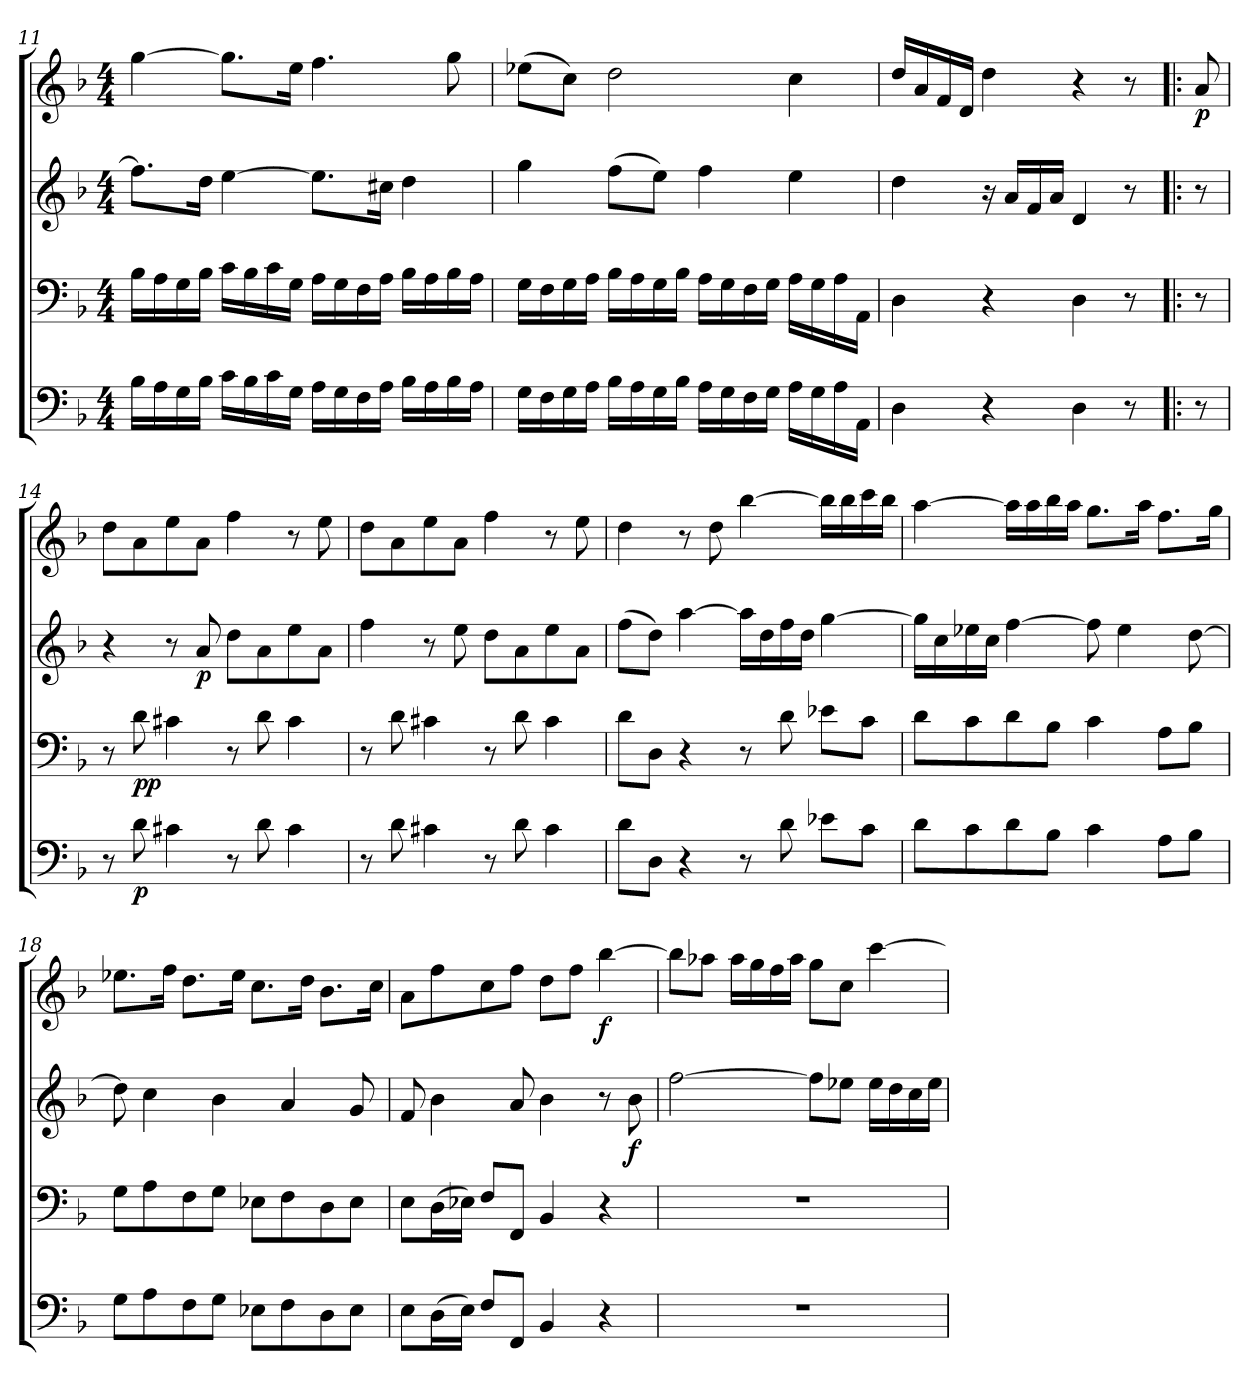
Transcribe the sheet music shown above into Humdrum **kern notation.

**kern	**dynam	**kern	**dynam	**kern	**dynam	**kern	**dynam
*part4	*part4	*part3	*part3	*part2	*part2	*part1	*part1
*staff4	*staff4	*staff3	*staff3	*staff2	*staff2	*staff1	*staff1
*clefF4	*	*clefF4	*	*clefG2	*	*clefG2	*
*k[b-]	*	*k[b-]	*	*k[b-]	*	*k[b-]	*
*M4/4	*	*M4/4	*	*M4/4	*	*M4/4	*
=11	=11	=11	=11	=11	=11	=11	=11
16B-\LL	.	16B-\LL	.	8.ff\L]	.	[4gg\	.
16A\	.	16A\	.	.	.	.	.
16G\	.	16G\	.	.	.	.	.
16B-\JJ	.	16B-\JJ	.	16dd\Jk	.	.	.
16c\LL	.	16c\LL	.	[4ee\	.	8.gg\L]	.
16B-\	.	16B-\	.	.	.	.	.
16c\	.	16c\	.	.	.	.	.
16G\JJ	.	16G\JJ	.	.	.	16ee\Jk	.
16A\LL	.	16A\LL	.	8.ee\L]	.	4.ff\	.
16G\	.	16G\	.	.	.	.	.
16F\	.	16F\	.	.	.	.	.
16A\JJ	.	16A\JJ	.	16cc#X\Jk	.	.	.
16B-\LL	.	16B-\LL	.	4dd\	.	.	.
16A\	.	16A\	.	.	.	.	.
16B-\	.	16B-\	.	.	.	8gg\	.
16A\JJ	.	16A\JJ	.	.	.	.	.
=12	=12	=12	=12	=12	=12	=12	=12
16G\LL	.	16G\LL	.	4gg\	.	(8ee-X\L	.
16F\	.	16F\	.	.	.	.	.
16G\	.	16G\	.	.	.	8cc\J)	.
16A\JJ	.	16A\JJ	.	.	.	.	.
16B-\LL	.	16B-\LL	.	(8ff\L	.	2dd\	.
16A\	.	16A\	.	.	.	.	.
16G\	.	16G\	.	8ee\J)	.	.	.
16B-\JJ	.	16B-\JJ	.	.	.	.	.
16A\LL	.	16A\LL	.	4ff\	.	.	.
16G\	.	16G\	.	.	.	.	.
16F\	.	16F\	.	.	.	.	.
16G\JJ	.	16G\JJ	.	.	.	.	.
16A\LL	.	16A\LL	.	4ee\	.	4cc\	.
16G\	.	16G\	.	.	.	.	.
16A\	.	16A\	.	.	.	.	.
16AA\JJ	.	16AA\JJ	.	.	.	.	.
=13	=13	=13	=13	=13	=13	=13	=13
4D\	.	4D\	.	4dd\	.	16dd/LL	.
.	.	.	.	.	.	16a/	.
.	.	.	.	.	.	16f/	.
.	.	.	.	.	.	16d/JJ	.
4r	.	4r	.	16r	.	4dd\	.
.	.	.	.	16a/LL	.	.	.
.	.	.	.	16f/	.	.	.
.	.	.	.	16a/JJ	.	.	.
4D\	.	4D\	.	4d/	.	4r	.
8r	.	8r	.	8r	.	8r	.
=!|:	=!|:	=!|:	=!|:	=!|:	=!|:	=!|:	=!|:
8r	.	8r	.	8r	.	8a/	p
=14	=14	=14	=14	=14	=14	=14	=14
8r	.	8r	.	4r	.	8dd\L	.
8d\	p	8d\	pp	.	.	8a\	.
4c#X\	.	4c#X\	.	8r	.	8ee\	.
.	.	.	.	8a/	p	8a\J	.
8r	.	8r	.	8dd\L	.	4ff\	.
8d\	.	8d\	.	8a\	.	.	.
4c#\	.	4c#\	.	8ee\	.	8r	.
.	.	.	.	8a\J	.	8ee\	.
=15	=15	=15	=15	=15	=15	=15	=15
8r	.	8r	.	4ff\	.	8dd\L	.
8d\	.	8d\	.	.	.	8a\	.
4c#X\	.	4c#X\	.	8r	.	8ee\	.
.	.	.	.	8ee\	.	8a\J	.
8r	.	8r	.	8dd\L	.	4ff\	.
8d\	.	8d\	.	8a\	.	.	.
4c#\	.	4c#\	.	8ee\	.	8r	.
.	.	.	.	8a\J	.	8ee\	.
=16	=16	=16	=16	=16	=16	=16	=16
8d\L	.	8d\L	.	(8ff\L	.	4dd\	.
8D\J	.	8D\J	.	8dd\J)	.	.	.
4r	.	4r	.	[4aa\	.	8r	.
.	.	.	.	.	.	8dd\	.
8r	.	8r	.	16aa\LL]	.	[4bb-\	.
.	.	.	.	16dd\	.	.	.
8d\	.	8d\	.	16ff\	.	.	.
.	.	.	.	16dd\JJ	.	.	.
8e-X\L	.	8e-X\L	.	[4gg\	.	16bb-\LL]	.
.	.	.	.	.	.	16bb-\	.
8c\J	.	8c\J	.	.	.	16ccc\	.
.	.	.	.	.	.	16bb-\JJ	.
=17	=17	=17	=17	=17	=17	=17	=17
8d\L	.	8d\L	.	16gg\LL]	.	[4aa\	.
.	.	.	.	16cc\	.	.	.
8c\	.	8c\	.	16ee-X\	.	.	.
.	.	.	.	16cc\JJ	.	.	.
8d\	.	8d\	.	[4ff\	.	16aa\LL]	.
.	.	.	.	.	.	16aa\	.
8B-\J	.	8B-\J	.	.	.	16bb-\	.
.	.	.	.	.	.	16aa\JJ	.
4c\	.	4c\	.	8ff\]	.	8.gg\L	.
.	.	.	.	4ee-\	.	.	.
.	.	.	.	.	.	16aa\Jk	.
8A\L	.	8A\L	.	.	.	8.ff\L	.
8B-\J	.	8B-\J	.	[8dd\	.	.	.
.	.	.	.	.	.	16gg\Jk	.
=18	=18	=18	=18	=18	=18	=18	=18
8G\L	.	8G\L	.	8dd\]	.	8.ee-X\L	.
8A\	.	8A\	.	4cc\	.	.	.
.	.	.	.	.	.	16ff\Jk	.
8F\	.	8F\	.	.	.	8.dd\L	.
8G\J	.	8G\J	.	4b-\	.	.	.
.	.	.	.	.	.	16ee-\Jk	.
8E-X\L	.	8E-X\L	.	.	.	8.cc\L	.
8F\	.	8F\	.	4a/	.	.	.
.	.	.	.	.	.	16dd\Jk	.
8D\	.	8D\	.	.	.	8.b-\L	.
8E-\J	.	8E-\J	.	8g/	.	.	.
.	.	.	.	.	.	16cc\Jk	.
=19	=19	=19	=19	=19	=19	=19	=19
8E\L	.	8E\L	.	8f/	.	8a\L	.
(16D\L	.	(16D\L	.	4b-\	.	8ff\	.
16E\JJ)	.	16E-X\JJ)	.	.	.	.	.
8F/L	.	8F/L	.	.	.	8cc\	.
8FF/J	.	8FF/J	.	8a/	.	8ff\J	.
4BB-/	.	4BB-/	.	4b-\	.	8dd\L	.
.	.	.	.	.	.	8ff\J	.
4r	.	4r	.	8r	.	[4bb-\	f
.	.	.	.	8b-\	f	.	.
=20	=20	=20	=20	=20	=20	=20	=20
1r	.	1r	.	[2ff\	.	8bb-\L]	.
.	.	.	.	.	.	8aa-X\J	.
.	.	.	.	.	.	16aa-\LL	.
.	.	.	.	.	.	16gg\	.
.	.	.	.	.	.	16ff\	.
.	.	.	.	.	.	16aa-\JJ	.
.	.	.	.	8ff\L]	.	8gg\L	.
.	.	.	.	8ee-X\J	.	8cc\J	.
.	.	.	.	16ee-\LL	.	[4ccc\	.
.	.	.	.	16dd\	.	.	.
.	.	.	.	16cc\	.	.	.
.	.	.	.	16ee-\JJ	.	.	.
=	=	=	=	=	=	=	=
*-	*-	*-	*-	*-	*-	*-	*-
